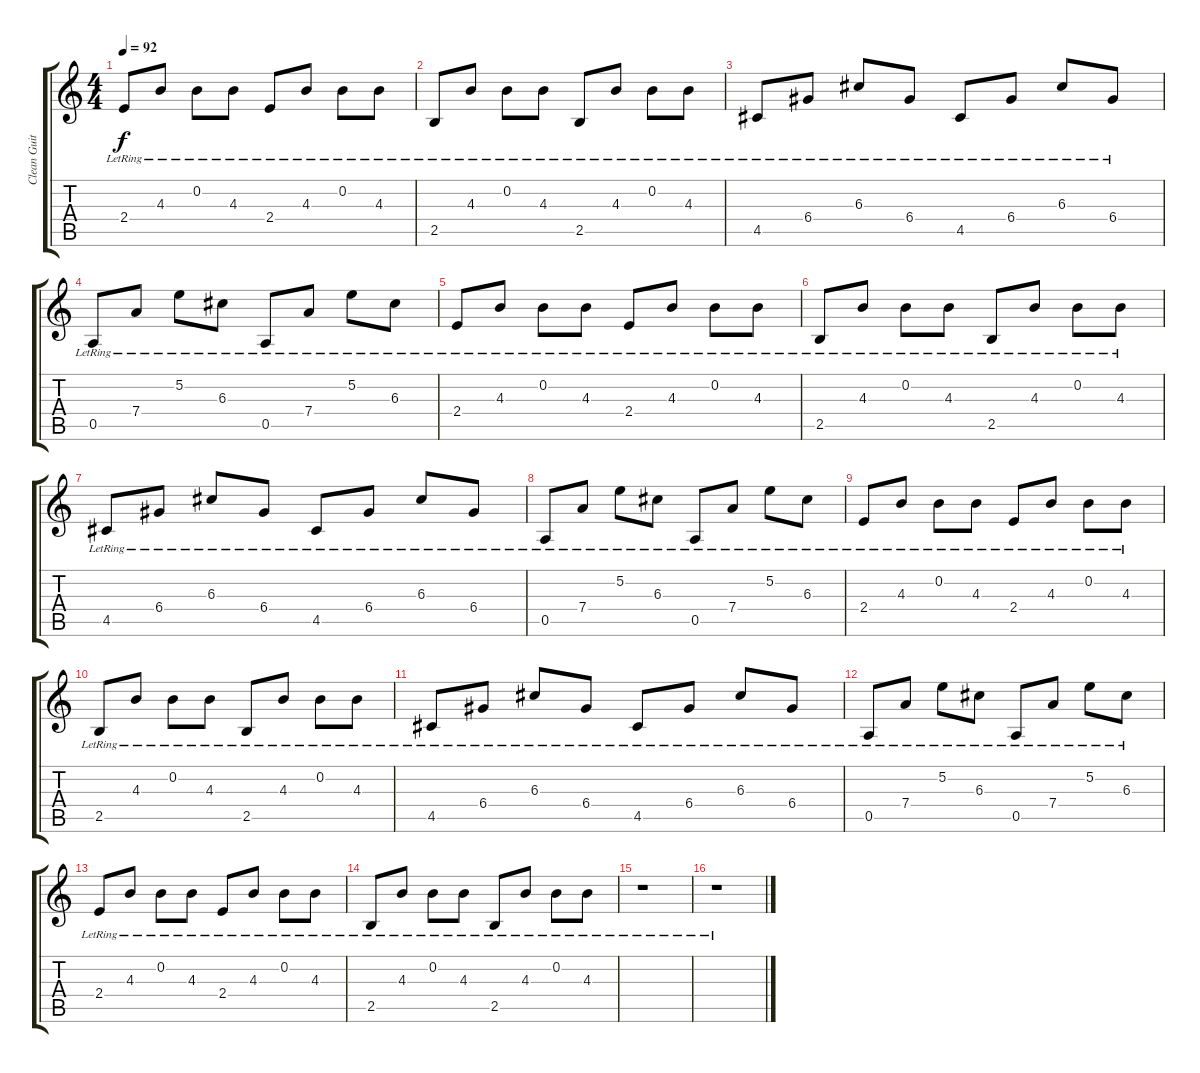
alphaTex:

\track ("Clean Guitar" "Clean Guit") {instrument electricguitarclean}
\staff {score tabs}
\tuning (E4 B3 G3 D3 A2 E2) {hide}
\ts (4 4)
\tempo 92
\clef g2
\ks c
2.4{lr}.8{dy f} 4.3{lr}.8 0.2{lr}.8 4.3{lr}.8 2.4{lr}.8 4.3{lr}.8 0.2{lr}.8 4.3{lr}.8 |
2.5{lr}.8 4.3{lr}.8 0.2{lr}.8 4.3{lr}.8 2.5{lr}.8 4.3{lr}.8 0.2{lr}.8 4.3{lr}.8 |
4.5{lr}.8 6.4{lr}.8 6.3{lr}.8 6.4{lr}.8 4.5{lr}.8 6.4{lr}.8 6.3{lr}.8 6.4{lr}.8 |
0.5{lr}.8 7.4{lr}.8 5.2{lr}.8 6.3{lr}.8 0.5{lr}.8 7.4{lr}.8 5.2{lr}.8 6.3{lr}.8 |
2.4{lr}.8 4.3{lr}.8 0.2{lr}.8 4.3{lr}.8 2.4{lr}.8 4.3{lr}.8 0.2{lr}.8 4.3{lr}.8 |
2.5{lr}.8 4.3{lr}.8 0.2{lr}.8 4.3{lr}.8 2.5{lr}.8 4.3{lr}.8 0.2{lr}.8 4.3{lr}.8 |
4.5{lr}.8 6.4{lr}.8 6.3{lr}.8 6.4{lr}.8 4.5{lr}.8 6.4{lr}.8 6.3{lr}.8 6.4{lr}.8 |
0.5{lr}.8 7.4{lr}.8 5.2{lr}.8 6.3{lr}.8 0.5{lr}.8 7.4{lr}.8 5.2{lr}.8 6.3{lr}.8 |
2.4{lr}.8 4.3{lr}.8 0.2{lr}.8 4.3{lr}.8 2.4{lr}.8 4.3{lr}.8 0.2{lr}.8 4.3{lr}.8 |
2.5{lr}.8 4.3{lr}.8 0.2{lr}.8 4.3{lr}.8 2.5{lr}.8 4.3{lr}.8 0.2{lr}.8 4.3{lr}.8 |
4.5{lr}.8 6.4{lr}.8 6.3{lr}.8 6.4{lr}.8 4.5{lr}.8 6.4{lr}.8 6.3{lr}.8 6.4{lr}.8 |
0.5{lr}.8 7.4{lr}.8 5.2{lr}.8 6.3{lr}.8 0.5{lr}.8 7.4{lr}.8 5.2{lr}.8 6.3{lr}.8 |
2.4{lr}.8 4.3{lr}.8 0.2{lr}.8 4.3{lr}.8 2.4{lr}.8 4.3{lr}.8 0.2{lr}.8 4.3{lr}.8 |
2.5{lr}.8 4.3{lr}.8 0.2{lr}.8 4.3{lr}.8 2.5{lr}.8 4.3{lr}.8 0.2{lr}.8 4.3{lr}.8 |
r.1 |
r.1
